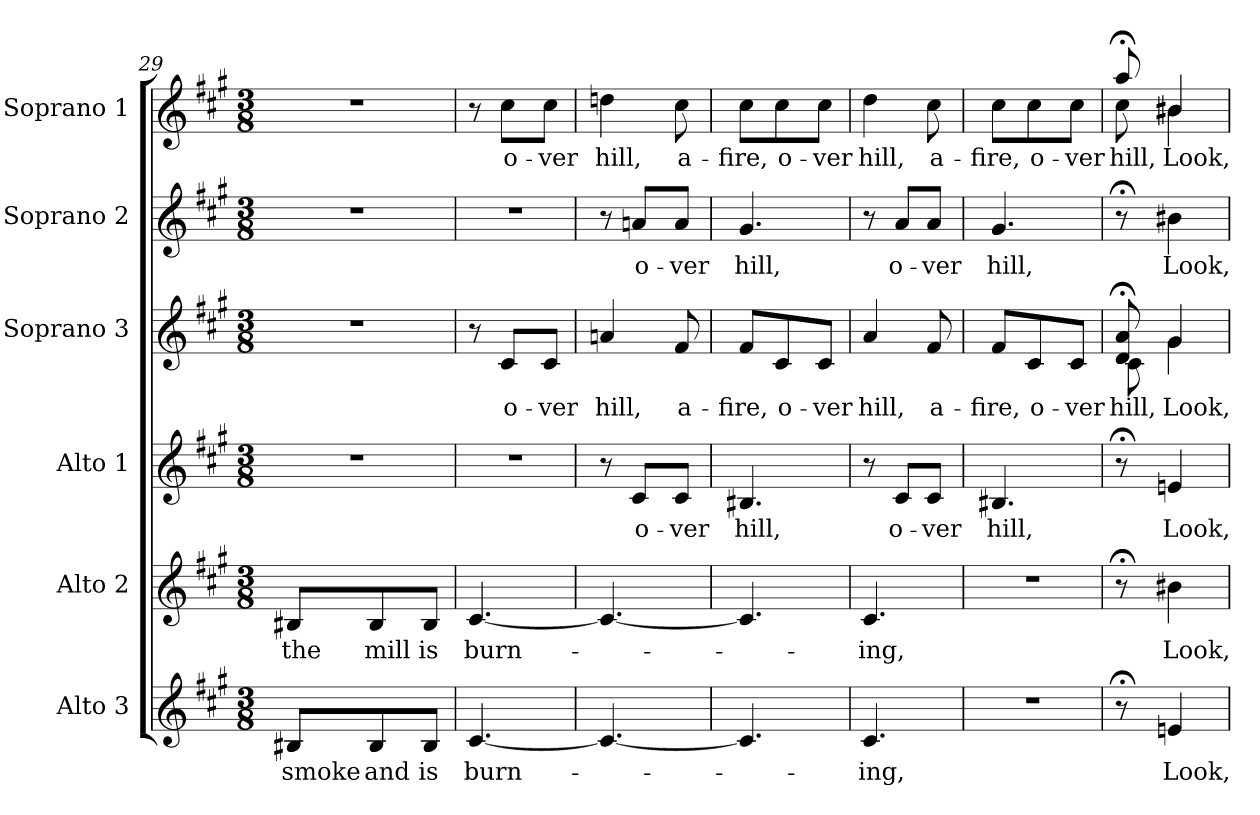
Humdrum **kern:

**kern	**text	**kern	**text	**kern	**text	**kern	**text	**kern	**text	**kern	**text
*part6	*part6	*part5	*part5	*part4	*part4	*part3	*part3	*part2	*part2	*part1	*part1
*staff6	*staff6	*staff5	*staff5	*staff4	*staff4	*staff3	*staff3	*staff2	*staff2	*staff1	*staff1
*I"Alto 3	*	*I"Alto 2	*	*I"Alto 1	*	*I"Soprano 3	*	*I"Soprano 2	*	*I"Soprano 1	*
*I'A 3	*	*I'A 2	*	*I'A 1	*	*I'S 3	*	*I'S 2	*	*I'S 1	*
*clefG2	*	*clefG2	*	*clefG2	*	*clefG2	*	*clefG2	*	*clefG2	*
*k[f#c#g#]	*	*k[f#c#g#]	*	*k[f#c#g#]	*	*k[f#c#g#]	*	*k[f#c#g#]	*	*k[f#c#g#]	*
*f#:	*	*f#:	*	*f#:	*	*f#:	*	*f#:	*	*f#:	*
*M3/8	*	*M3/8	*	*M3/8	*	*M3/8	*	*M3/8	*	*M3/8	*
=29	=29	=29	=29	=29	=29	=29	=29	=29	=29	=29	=29
!	!LO:LY:b	!	!	!	!	!	!	!	!	!	!
!	!	!	!LO:LY:b	!	!	!	!	!	!	!	!
8B#X/L	smoke	8B#X/L	the	4.r	.	4.r	.	4.r	.	4.r	.
!	!LO:LY:b	!	!	!	!	!	!	!	!	!	!
!	!	!	!LO:LY:b	!	!	!	!	!	!	!	!
8B#/	and	8B#/	mill	.	.	.	.	.	.	.	.
!	!LO:LY:b	!	!	!	!	!	!	!	!	!	!
!	!	!	!LO:LY:b	!	!	!	!	!	!	!	!
8B#/J	is	8B#/J	is	.	.	.	.	.	.	.	.
=30	=30	=30	=30	=30	=30	=30	=30	=30	=30	=30	=30
!	!LO:LY:b	!	!	!	!	!	!	!	!	!	!
!	!	!	!LO:LY:b	!	!	!	!	!	!	!	!
[4.c#/	burn-	[4.c#/	burn-	4.r	.	8r	.	4.r	.	8r	.
!	!	!	!	!	!	!	!LO:LY:b	!	!	!	!
!	!	!	!	!	!	!	!	!	!	!	!LO:LY:b
.	.	.	.	.	.	8c#/L	o-	.	.	8cc#\L	o-
!	!	!	!	!	!	!	!LO:LY:b	!	!	!	!
!	!	!	!	!	!	!	!	!	!	!	!LO:LY:b
.	.	.	.	.	.	8c#/J	-ver	.	.	8cc#\J	-ver
=31	=31	=31	=31	=31	=31	=31	=31	=31	=31	=31	=31
!	!	!	!	!	!	!	!LO:LY:b	!	!	!	!
!	!	!	!	!	!	!	!	!	!	!	!LO:LY:b
4.c#/_	.	4.c#/_	.	8r	.	4an/	hill,	8r	.	4ddn\	hill,
!	!	!	!	!	!LO:LY:b	!	!	!	!	!	!
!	!	!	!	!	!	!	!	!	!LO:LY:b	!	!
.	.	.	.	8c#/L	o-	.	.	8an/L	o-	.	.
!	!	!	!	!	!LO:LY:b	!	!	!	!	!	!
!	!	!	!	!	!	!	!LO:LY:b	!	!	!	!
!	!	!	!	!	!	!	!	!	!LO:LY:b	!	!
!	!	!	!	!	!	!	!	!	!	!	!LO:LY:b
.	.	.	.	8c#/J	-ver	8f#/	a-	8a/J	-ver	8cc#\	a-
!!LO:LB:g=z
=32	=32	=32	=32	=32	=32	=32	=32	=32	=32	=32	=32
!	!	!	!	!	!LO:LY:b	!	!	!	!	!	!
!	!	!	!	!	!	!	!LO:LY:b	!	!	!	!
!	!	!	!	!	!	!	!	!	!LO:LY:b	!	!
!	!	!	!	!	!	!	!	!	!	!	!LO:LY:b
4.c#/]	.	4.c#/]	.	4.B#X/	hill,	8f#/L	-fire,	4.g#/	hill,	8cc#\L	-fire,
!	!	!	!	!	!	!	!LO:LY:b	!	!	!	!
!	!	!	!	!	!	!	!	!	!	!	!LO:LY:b
.	.	.	.	.	.	8c#/	o-	.	.	8cc#\	o-
!	!	!	!	!	!	!	!LO:LY:b	!	!	!	!
!	!	!	!	!	!	!	!	!	!	!	!LO:LY:b
.	.	.	.	.	.	8c#/J	-ver	.	.	8cc#\J	-ver
=33	=33	=33	=33	=33	=33	=33	=33	=33	=33	=33	=33
!	!LO:LY:b	!	!	!	!	!	!	!	!	!	!
!	!	!	!LO:LY:b	!	!	!	!	!	!	!	!
!	!	!	!	!	!	!	!LO:LY:b	!	!	!	!
!	!	!	!	!	!	!	!	!	!	!	!LO:LY:b
4.c#/	-ing,	4.c#/	-ing,	8r	.	4a/	hill,	8r	.	4dd\	hill,
!	!	!	!	!	!LO:LY:b	!	!	!	!	!	!
!	!	!	!	!	!	!	!	!	!LO:LY:b	!	!
.	.	.	.	8c#/L	o-	.	.	8a/L	o-	.	.
!	!	!	!	!	!LO:LY:b	!	!	!	!	!	!
!	!	!	!	!	!	!	!LO:LY:b	!	!	!	!
!	!	!	!	!	!	!	!	!	!LO:LY:b	!	!
!	!	!	!	!	!	!	!	!	!	!	!LO:LY:b
.	.	.	.	8c#/J	-ver	8f#/	a-	8a/J	-ver	8cc#\	a-
=34	=34	=34	=34	=34	=34	=34	=34	=34	=34	=34	=34
!	!	!	!	!	!LO:LY:b	!	!	!	!	!	!
!	!	!	!	!	!	!	!LO:LY:b	!	!	!	!
!	!	!	!	!	!	!	!	!	!LO:LY:b	!	!
!	!	!	!	!	!	!	!	!	!	!	!LO:LY:b
4.r	.	4.r	.	4.B#X/	hill,	8f#/L	-fire,	4.g#/	hill,	8cc#\L	-fire,
!	!	!	!	!	!	!	!LO:LY:b	!	!	!	!
!	!	!	!	!	!	!	!	!	!	!	!LO:LY:b
.	.	.	.	.	.	8c#/	o-	.	.	8cc#\	o-
!	!	!	!	!	!	!	!LO:LY:b	!	!	!	!
!	!	!	!	!	!	!	!	!	!	!	!LO:LY:b
.	.	.	.	.	.	8c#/J	-ver	.	.	8cc#\J	-ver
=35	=35	=35	=35	=35	=35	=35	=35	=35	=35	=35	=35
!	!	!	!	!	!	!	!LO:LY:b	!	!	!	!
*	*	*	*	*	*	*^	*	*	*	*	*
!	!	!	!	!	!	!	!	!	!	!	!LO:TX:a:t=*)	!
!	!	!	!	!	!	!	!	!	!	!	!	!LO:LY:b
*	*	*	*	*	*	*	*	*	*	*	*^	*
8r;<	.	8r;<	.	8r;<	.	8d/;<Z 8a/;<Z	8c#\	hill,	8r;<	.	8aa;<Z/	8cc#\	hill,
!	!LO:LY:b	!	!	!	!	!	!	!	!	!	!	!	!
!	!	!	!LO:LY:b	!	!	!	!	!	!	!	!	!	!
!	!	!	!	!	!LO:LY:b	!	!	!	!	!	!	!	!
!	!	!	!	!	!	!	!	!LO:LY:b	!	!	!	!	!
!	!	!	!	!	!	!	!	!	!	!LO:LY:b	!	!	!
!	!	!	!	!	!	!	!	!	!	!	!	!	!LO:LY:b
4en/	Look,	4b#X\	Look,	4en/	Look,	4g#/	4g#\	Look,	4b#X\	Look,	4b#X/	4b#\	Look,
*	*	*	*	*	*	*v	*v	*	*	*	*v	*v	*
=	=	=	=	=	=	=	=	=	=	=	=
*-	*-	*-	*-	*-	*-	*-	*-	*-	*-	*-	*-
